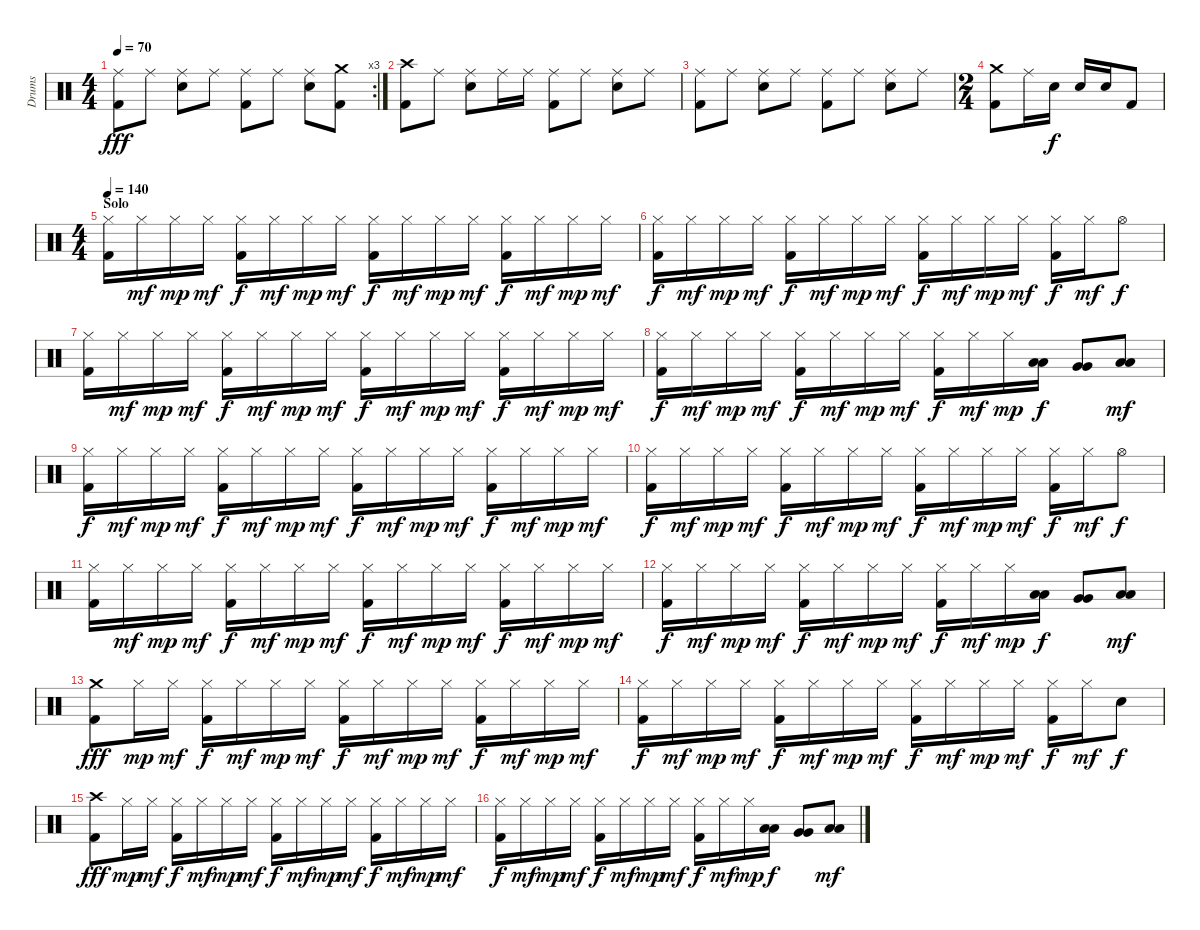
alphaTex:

\track ("Drums" "Drums") {instrument percussion}
\staff {score}
\articulation defaults
\rc 3
\ts (4 4)
\tempo 70
\clef neutral
\ks c
("Kick (hit) 2" "Ride (middle)").8{dy fff} "Ride (middle)".8 ("Electric Snare (hit)" "Ride (middle)").8 "Ride (middle)".8 ("Kick (hit) 2" "Ride (middle)").8 "Ride (middle)".8 ("Electric Snare (hit)" "Ride (middle)").8 ("Kick (hit) 2" "Crash medium (hit)").8 |
("Kick (hit) 2" "Crash high (hit)").8 "Ride (middle)".8 ("Electric Snare (hit)" "Ride (middle)").8 "Ride (middle)".16 "Ride (middle)".16 ("Kick (hit) 2" "Ride (middle)").8 "Ride (middle)".8 ("Electric Snare (hit)" "Ride (middle)").8 "Ride (middle)".8 |
("Kick (hit) 2" "Ride (middle)").8 "Ride (middle)".8 ("Electric Snare (hit)" "Ride (middle)").8 "Ride (middle)".8 ("Kick (hit) 2" "Ride (middle)").8 "Ride (middle)".8 ("Electric Snare (hit)" "Ride (middle)").8 "Ride (middle)".8 |
\ts (2 4)
("Kick (hit) 2" "Crash medium (hit)").8 "Ride (middle)".16 "Electric Snare (hit)".16{dy f} "Electric Snare (hit)".16 "Electric Snare (hit)".16 "Kick (hit) 2".8 |
\ts (4 4)
\section ("" "Solo")
\tempo 140
("Kick (hit) 2" "Hi-Hat (closed)").16 "Hi-Hat (closed)".16{dy mf} "Hi-Hat (closed)".16{dy mp} "Hi-Hat (closed)".16{dy mf} ("Kick (hit) 2" "Hi-Hat (closed)").16{dy f} "Hi-Hat (closed)".16{dy mf} "Hi-Hat (closed)".16{dy mp} "Hi-Hat (closed)".16{dy mf} ("Kick (hit) 2" "Hi-Hat (closed)").16{dy f} "Hi-Hat (closed)".16{dy mf} "Hi-Hat (closed)".16{dy mp} "Hi-Hat (closed)".16{dy mf} ("Kick (hit) 2" "Hi-Hat (closed)").16{dy f} "Hi-Hat (closed)".16{dy mf} "Hi-Hat (closed)".16{dy mp} "Hi-Hat (closed)".16{dy mf} |
("Kick (hit) 2" "Hi-Hat (closed)").16{dy f} "Hi-Hat (closed)".16{dy mf} "Hi-Hat (closed)".16{dy mp} "Hi-Hat (closed)".16{dy mf} ("Kick (hit) 2" "Hi-Hat (closed)").16{dy f} "Hi-Hat (closed)".16{dy mf} "Hi-Hat (closed)".16{dy mp} "Hi-Hat (closed)".16{dy mf} ("Kick (hit) 2" "Hi-Hat (closed)").16{dy f} "Hi-Hat (closed)".16{dy mf} "Hi-Hat (closed)".16{dy mp} "Hi-Hat (closed)".16{dy mf} ("Kick (hit) 2" "Hi-Hat (closed)").16{dy f} "Hi-Hat (closed)".16{dy mf} "Hi-Hat (open)".8{dy f} |
("Kick (hit) 2" "Hi-Hat (closed)").16 "Hi-Hat (closed)".16{dy mf} "Hi-Hat (closed)".16{dy mp} "Hi-Hat (closed)".16{dy mf} ("Kick (hit) 2" "Hi-Hat (closed)").16{dy f} "Hi-Hat (closed)".16{dy mf} "Hi-Hat (closed)".16{dy mp} "Hi-Hat (closed)".16{dy mf} ("Kick (hit) 2" "Hi-Hat (closed)").16{dy f} "Hi-Hat (closed)".16{dy mf} "Hi-Hat (closed)".16{dy mp} "Hi-Hat (closed)".16{dy mf} ("Kick (hit) 2" "Hi-Hat (closed)").16{dy f} "Hi-Hat (closed)".16{dy mf} "Hi-Hat (closed)".16{dy mp} "Hi-Hat (closed)".16{dy mf} |
("Kick (hit) 2" "Hi-Hat (closed)").16{dy f} "Hi-Hat (closed)".16{dy mf} "Hi-Hat (closed)".16{dy mp} "Hi-Hat (closed)".16{dy mf} ("Kick (hit) 2" "Hi-Hat (closed)").16{dy f} "Hi-Hat (closed)".16{dy mf} "Hi-Hat (closed)".16{dy mp} "Hi-Hat (closed)".16{dy mf} ("Kick (hit) 2" "Hi-Hat (closed)").16{dy f} "Hi-Hat (closed)".16{dy mf} "Hi-Hat (closed)".16{dy mp} ("Low Tom (hit)" "Low Tom (hit)").16{dy f} ("Very Low Tom (hit)" "Very Low Tom (hit)").8 ("Low Floor Tom (hit)" "Low Floor Tom (hit)").8{dy mf} |
("Kick (hit) 2" "Hi-Hat (closed)").16{dy f} "Hi-Hat (closed)".16{dy mf} "Hi-Hat (closed)".16{dy mp} "Hi-Hat (closed)".16{dy mf} ("Kick (hit) 2" "Hi-Hat (closed)").16{dy f} "Hi-Hat (closed)".16{dy mf} "Hi-Hat (closed)".16{dy mp} "Hi-Hat (closed)".16{dy mf} ("Kick (hit) 2" "Hi-Hat (closed)").16{dy f} "Hi-Hat (closed)".16{dy mf} "Hi-Hat (closed)".16{dy mp} "Hi-Hat (closed)".16{dy mf} ("Kick (hit) 2" "Hi-Hat (closed)").16{dy f} "Hi-Hat (closed)".16{dy mf} "Hi-Hat (closed)".16{dy mp} "Hi-Hat (closed)".16{dy mf} |
("Kick (hit) 2" "Hi-Hat (closed)").16{dy f} "Hi-Hat (closed)".16{dy mf} "Hi-Hat (closed)".16{dy mp} "Hi-Hat (closed)".16{dy mf} ("Kick (hit) 2" "Hi-Hat (closed)").16{dy f} "Hi-Hat (closed)".16{dy mf} "Hi-Hat (closed)".16{dy mp} "Hi-Hat (closed)".16{dy mf} ("Kick (hit) 2" "Hi-Hat (closed)").16{dy f} "Hi-Hat (closed)".16{dy mf} "Hi-Hat (closed)".16{dy mp} "Hi-Hat (closed)".16{dy mf} ("Kick (hit) 2" "Hi-Hat (closed)").16{dy f} "Hi-Hat (closed)".16{dy mf} "Hi-Hat (open)".8{dy f} |
("Kick (hit) 2" "Hi-Hat (closed)").16 "Hi-Hat (closed)".16{dy mf} "Hi-Hat (closed)".16{dy mp} "Hi-Hat (closed)".16{dy mf} ("Kick (hit) 2" "Hi-Hat (closed)").16{dy f} "Hi-Hat (closed)".16{dy mf} "Hi-Hat (closed)".16{dy mp} "Hi-Hat (closed)".16{dy mf} ("Kick (hit) 2" "Hi-Hat (closed)").16{dy f} "Hi-Hat (closed)".16{dy mf} "Hi-Hat (closed)".16{dy mp} "Hi-Hat (closed)".16{dy mf} ("Kick (hit) 2" "Hi-Hat (closed)").16{dy f} "Hi-Hat (closed)".16{dy mf} "Hi-Hat (closed)".16{dy mp} "Hi-Hat (closed)".16{dy mf} |
("Kick (hit) 2" "Hi-Hat (closed)").16{dy f} "Hi-Hat (closed)".16{dy mf} "Hi-Hat (closed)".16{dy mp} "Hi-Hat (closed)".16{dy mf} ("Kick (hit) 2" "Hi-Hat (closed)").16{dy f} "Hi-Hat (closed)".16{dy mf} "Hi-Hat (closed)".16{dy mp} "Hi-Hat (closed)".16{dy mf} ("Kick (hit) 2" "Hi-Hat (closed)").16{dy f} "Hi-Hat (closed)".16{dy mf} "Hi-Hat (closed)".16{dy mp} ("Low Tom (hit)" "Low Tom (hit)").16{dy f} ("Very Low Tom (hit)" "Very Low Tom (hit)").8 ("Low Floor Tom (hit)" "Low Floor Tom (hit)").8{dy mf} |
("Kick (hit) 2" "Crash medium (hit)").8{dy fff} "Hi-Hat (closed)".16{dy mp} "Hi-Hat (closed)".16{dy mf} ("Kick (hit) 2" "Hi-Hat (closed)").16{dy f} "Hi-Hat (closed)".16{dy mf} "Hi-Hat (closed)".16{dy mp} "Hi-Hat (closed)".16{dy mf} ("Kick (hit) 2" "Hi-Hat (closed)").16{dy f} "Hi-Hat (closed)".16{dy mf} "Hi-Hat (closed)".16{dy mp} "Hi-Hat (closed)".16{dy mf} ("Kick (hit) 2" "Hi-Hat (closed)").16{dy f} "Hi-Hat (closed)".16{dy mf} "Hi-Hat (closed)".16{dy mp} "Hi-Hat (closed)".16{dy mf} |
("Kick (hit) 2" "Hi-Hat (closed)").16{dy f} "Hi-Hat (closed)".16{dy mf} "Hi-Hat (closed)".16{dy mp} "Hi-Hat (closed)".16{dy mf} ("Kick (hit) 2" "Hi-Hat (closed)").16{dy f} "Hi-Hat (closed)".16{dy mf} "Hi-Hat (closed)".16{dy mp} "Hi-Hat (closed)".16{dy mf} ("Kick (hit) 2" "Hi-Hat (closed)").16{dy f} "Hi-Hat (closed)".16{dy mf} "Hi-Hat (closed)".16{dy mp} "Hi-Hat (closed)".16{dy mf} ("Kick (hit) 2" "Hi-Hat (closed)").16{dy f} "Hi-Hat (closed)".16{dy mf} "Electric Snare (hit)".8{dy f} |
("Kick (hit) 2" "Crash high (hit)").8{dy fff} "Hi-Hat (closed)".16{dy mp} "Hi-Hat (closed)".16{dy mf} ("Kick (hit) 2" "Hi-Hat (closed)").16{dy f} "Hi-Hat (closed)".16{dy mf} "Hi-Hat (closed)".16{dy mp} "Hi-Hat (closed)".16{dy mf} ("Kick (hit) 2" "Hi-Hat (closed)").16{dy f} "Hi-Hat (closed)".16{dy mf} "Hi-Hat (closed)".16{dy mp} "Hi-Hat (closed)".16{dy mf} ("Kick (hit) 2" "Hi-Hat (closed)").16{dy f} "Hi-Hat (closed)".16{dy mf} "Hi-Hat (closed)".16{dy mp} "Hi-Hat (closed)".16{dy mf} |
("Kick (hit) 2" "Hi-Hat (closed)").16{dy f} "Hi-Hat (closed)".16{dy mf} "Hi-Hat (closed)".16{dy mp} "Hi-Hat (closed)".16{dy mf} ("Kick (hit) 2" "Hi-Hat (closed)").16{dy f} "Hi-Hat (closed)".16{dy mf} "Hi-Hat (closed)".16{dy mp} "Hi-Hat (closed)".16{dy mf} ("Kick (hit) 2" "Hi-Hat (closed)").16{dy f} "Hi-Hat (closed)".16{dy mf} "Hi-Hat (closed)".16{dy mp} ("Low Tom (hit)" "Low Tom (hit)").16{dy f} ("Very Low Tom (hit)" "Very Low Tom (hit)").8 ("Low Floor Tom (hit)" "Low Floor Tom (hit)").8{dy mf}
